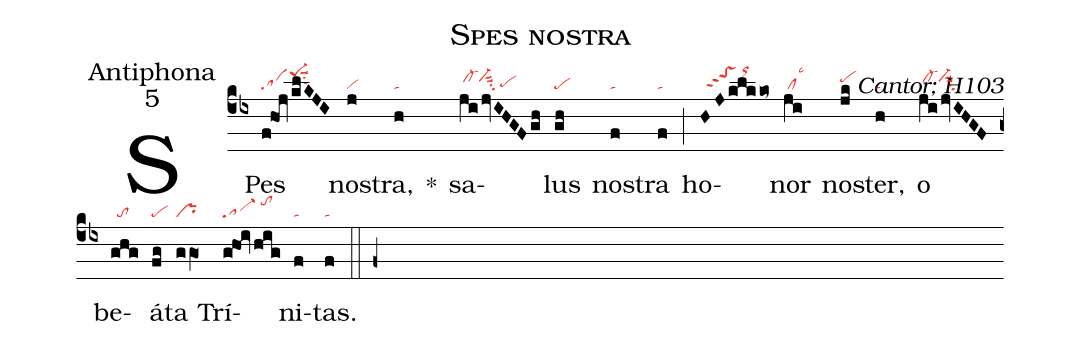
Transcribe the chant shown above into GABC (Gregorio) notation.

name:Spes nostra;
office-part:Antiphona;
mode:5;
commentary:Cantor; H103;
nabc-lines:1;
%%
(cb4)
SPes(f!hoj/klKJI|sape-1hksuu1su2) no(j|vi)stra,(h|ta) *()
sa(jijvIHGFgh|/cl-hivi-hisuu2su2/pehg)lus(gh|pe) no(f|ta)stra(f|ta) (;)
ho(HJklkko~|//toShkppt2/orhm)nor(ji|/cllsc3) no(jk|pehi)ster,(h|ta)
o(jijvIHGF|/cl-hivi-hisuu2su2) be(ghg|//to)á(fg|pe)ta(ggO1|pr) Trí(g!hoi/hig|sa-/tohk)ni(f|ta)tas.(f|ta) (::f+)
